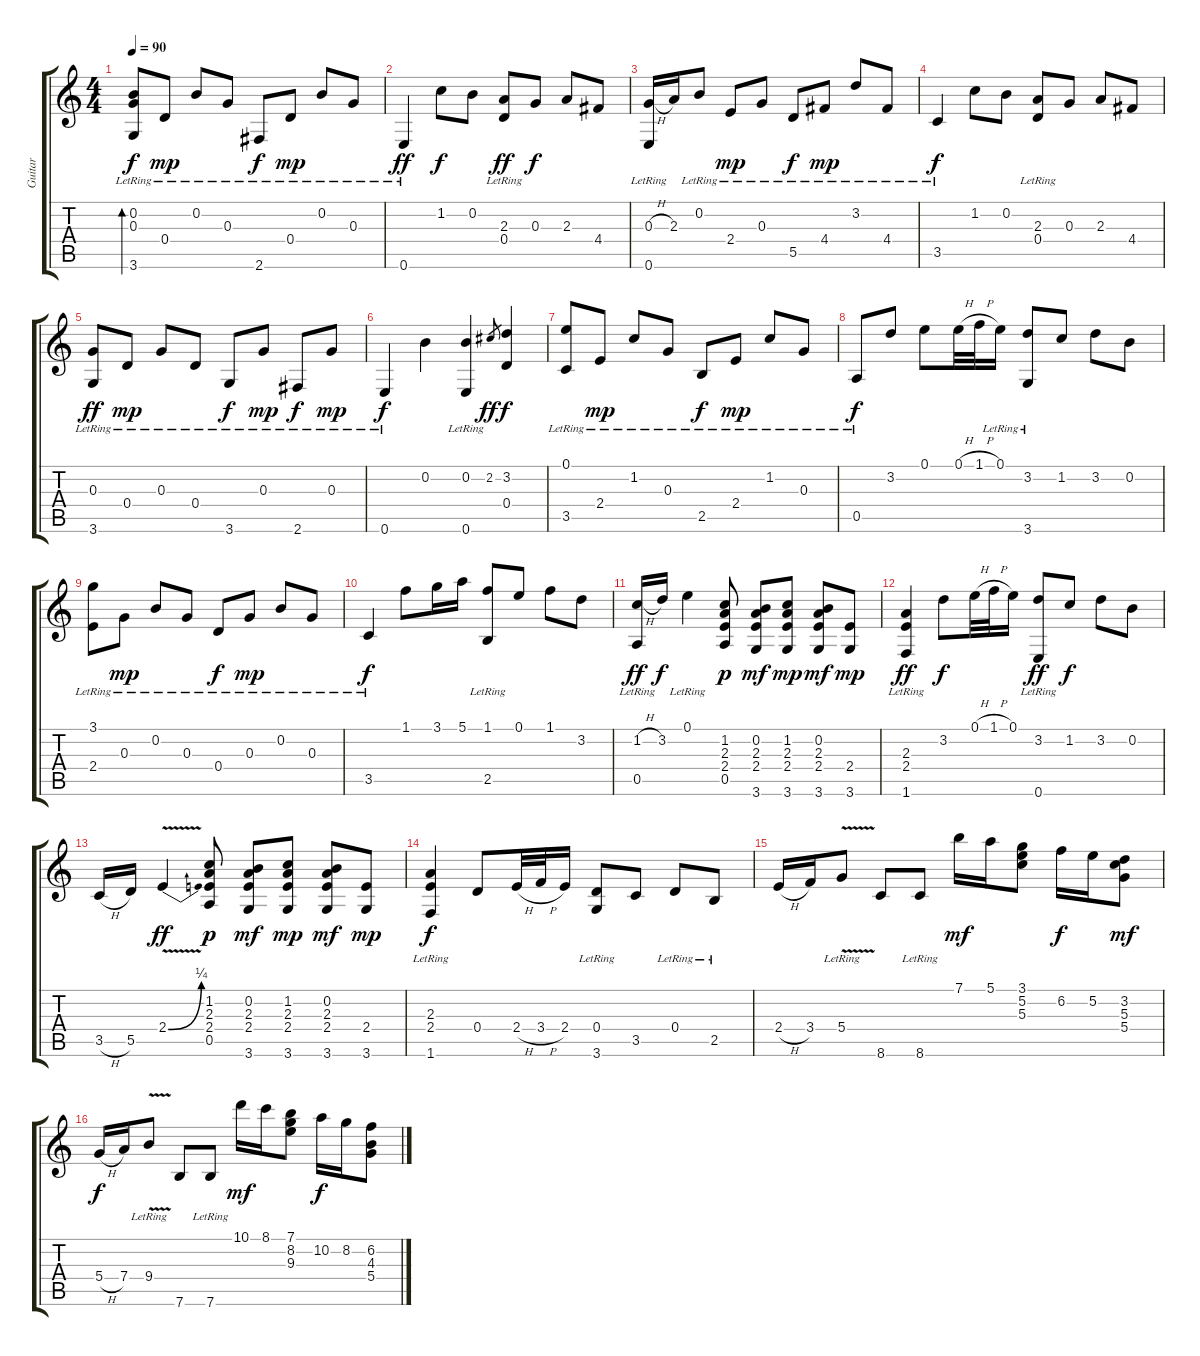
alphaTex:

\track ("Guitar " "Guitar ") {instrument acousticguitarsteel}
\staff {score tabs}
\tuning (E4 B3 G3 D3 A2 E2) {hide}
\ts (4 4)
\tempo 90
\clef g2
\ks c
(0.2{lr} 0.3 3.6{lr}).8{bd 120 dy f} 0.4{lr}.8{dy mp} 0.2{lr}.8 0.3{lr}.8 2.6{lr}.8{dy f} 0.4{lr}.8{dy mp} 0.2{lr}.8 0.3{lr}.8 |
0.6{lr}.4{dy ff} 1.2.8{dy f} 0.2.8 (2.3 0.4{lr}).8{dy ff} 0.3.8{dy f} 2.3.8 4.4.8 |
(0.3{h} 0.6{lr}).16 2.3.16 0.2{lr}.8 2.4{lr}.8{dy mp} 0.3{lr}.8 5.5{lr}.8{dy f} 4.4{lr}.8{dy mp} 3.2{lr}.8 4.4{lr}.8 |
3.5{lr}.4{dy f} 1.2.8 0.2.8 (2.3 0.4{lr}).8 0.3.8 2.3.8 4.4.8 |
(0.3{lr} 3.6{lr}).8{dy ff} 0.4{lr}.8{dy mp} 0.3{lr}.8 0.4{lr}.8 3.6{lr}.8{dy f} 0.3{lr}.8{dy mp} 2.6{lr}.8{dy f} 0.3{lr}.8{dy mp} |
0.6{lr}.4{dy f} 0.2.4 (0.2 0.6{lr}).4 2.2.8{gr dy ff} (3.2 0.4).4{dy f} |
(0.1{lr} 3.5{lr}).8 2.4{lr}.8{dy mp} 1.2{lr}.8 0.3{lr}.8 2.5{lr}.8{dy f} 2.4{lr}.8{dy mp} 1.2{lr}.8 0.3{lr}.8 |
0.5{lr}.8{dy f} 3.2.8 0.1.8 0.1{h}.32 1.1{h}.32 0.1{lr}.16 (3.2 3.6{lr}).8 1.2.8 3.2.8 0.2.8 |
(3.1{lr} 2.4{lr}).8 0.3{lr}.8{dy mp} 0.2{lr}.8 0.3{lr}.8 0.4{lr}.8{dy f} 0.3{lr}.8{dy mp} 0.2{lr}.8 0.3{lr}.8 |
3.5{lr}.4{dy f} 1.1.8 3.1.16 5.1.16 (1.1 2.5{lr}).8 0.1.8 1.1.8 3.2.8 |
(1.2{h} 0.5{lr}).16{dy ff} 3.2.16{dy f} 0.1{lr}.4 (1.2 2.3 2.4 0.5).8{dy p} (0.2 2.3 2.4 3.6).8{dy mf} (1.2 2.3 2.4 3.6).8{dy mp} (0.2 2.3 2.4 3.6).8{dy mf} (2.4 3.6).8{dy mp} |
(2.3 2.4 1.6{lr}).4{dy ff} 3.2.8{dy f} 0.1{h}.32 1.1{h}.32 0.1.16 (3.2 0.6{lr}).8{dy ff} 1.2.8{dy f} 3.2.8 0.2.8 |
3.5{h}.16 5.5.16 2.4{be (bend 0 0 60 1) v}.4{dy ff} (1.2 2.3 2.4 0.5).8{dy p} (0.2 2.3 2.4 3.6).8{dy mf} (1.2 2.3 2.4 3.6).8{dy mp} (0.2 2.3 2.4 3.6).8{dy mf} (2.4 3.6).8{dy mp} |
(2.3 2.4 1.6{lr}).4{dy f} 0.4.8 2.4{h}.32 3.4{h}.32 2.4.16 (0.4{lr} 3.6{lr}).8 3.5.8 0.4{lr}.8 2.5{lr}.8 |
2.4{h}.16 3.4.16 5.4{v lr}.8 8.6.8 8.6{lr}.8 7.1.16{dy mf} 5.1.16 (3.1 5.2 5.3).8 6.2.16{dy f} 5.2.16 (3.2 5.3 5.4).8{dy mf} |
5.4{h}.16{dy f} 7.4.16 9.4{v lr}.8 7.6.8 7.6{lr}.8 10.1.16{dy mf} 8.1.16 (7.1 8.2 9.3).8 10.2.16{dy f} 8.2.16 (6.2 4.3 5.4).8
